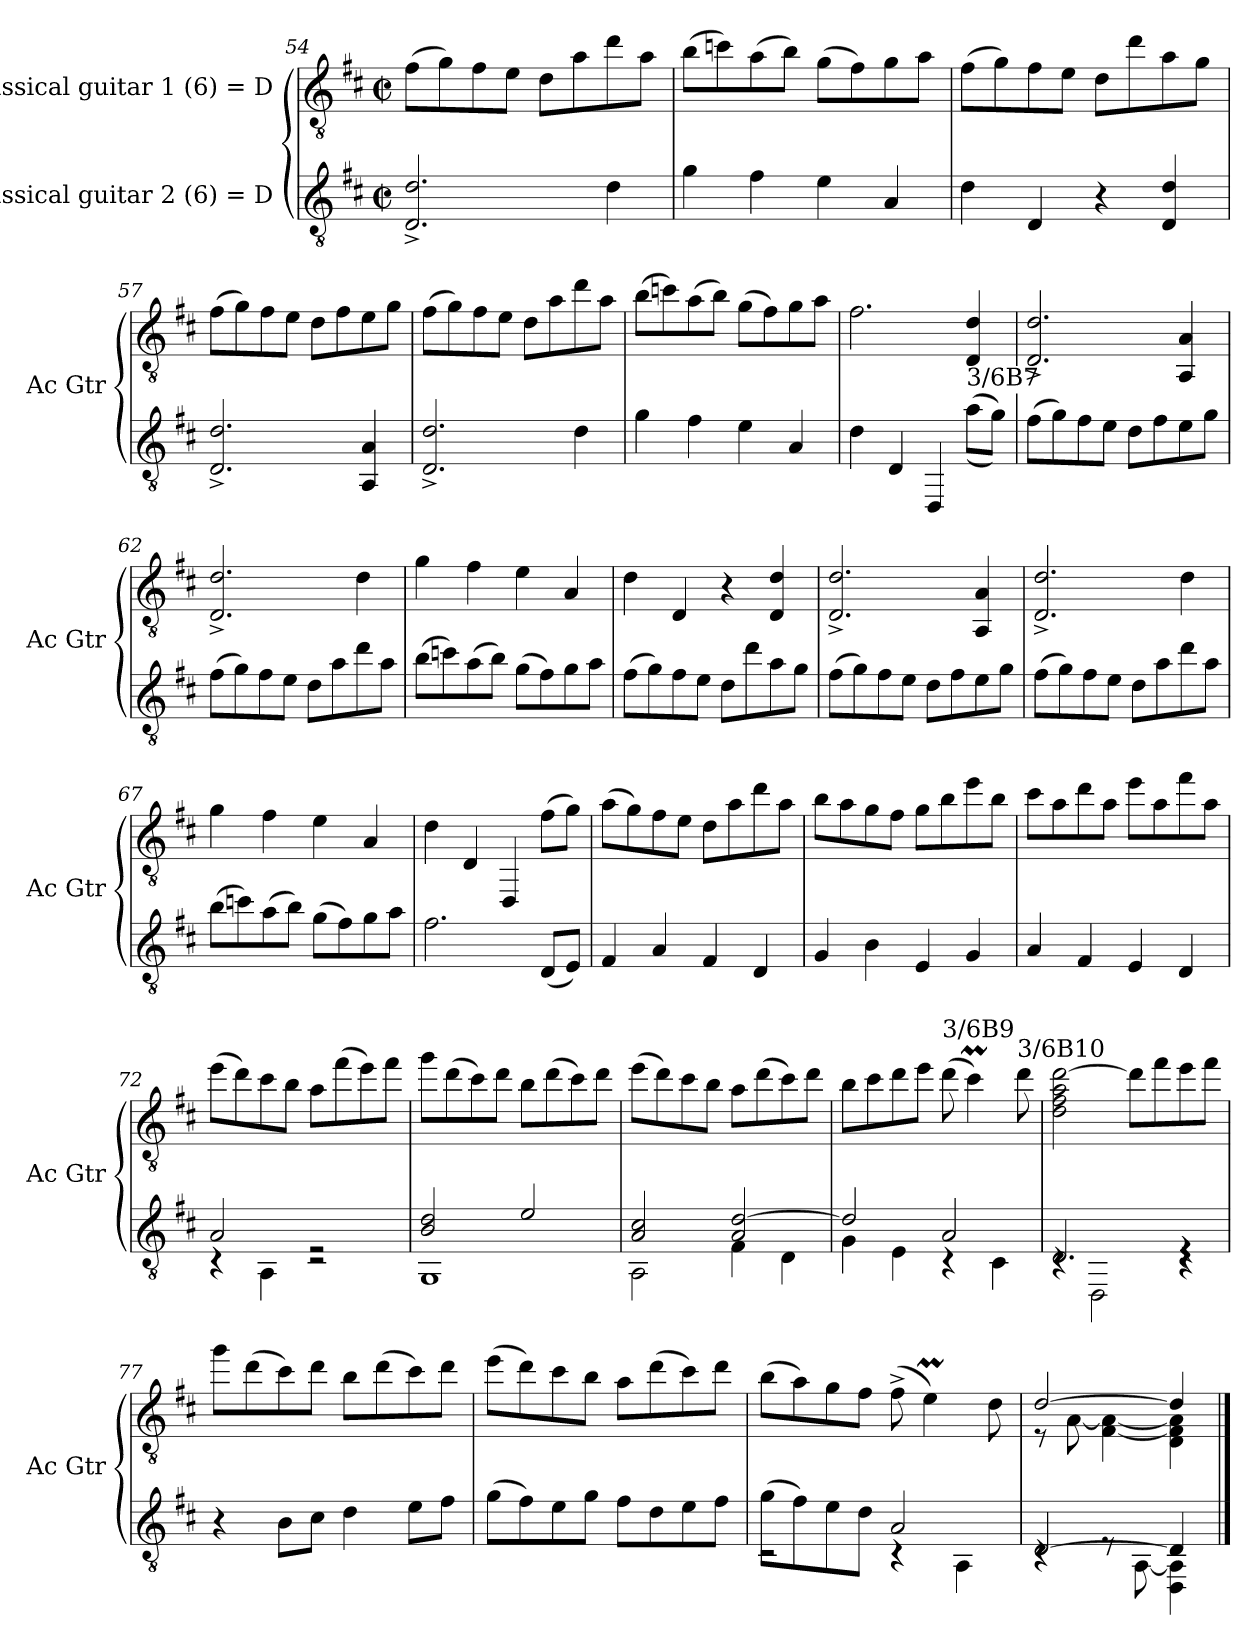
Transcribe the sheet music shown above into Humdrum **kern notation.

**kern	**kern	**dynam
*part2	*part1	*part1
*staff2	*staff1	*staff1
*I"Classical guitar 2 (6) = D	*I"Classical guitar 1 (6) = D	*
*I'Ac Gtr	*I'Ac Gtr	*
*clefGv2	*clefGv2	*
*k[f#c#]	*k[f#c#]	*
*M2/2	*M2/2	*
*met(c|)	*met(c|)	*
=54	=54	=54
2.D/^ 2.d/^	(>8f#\L	.
.	8g\)	.
.	8f#\	.
.	8e\J	.
.	8d\L	.
.	8a\	.
4d\	8dd\	.
.	8a\J	.
=55	=55	=55
4g\	(>8b\L	.
.	8ccn\)	.
4f#\	(>8a\	.
.	8b\J)	.
4e\	(>8g\L	.
.	8f#\)	.
4A/	8g\	.
.	8a\J	.
=56	=56	=56
4d\	(>8f#\L	.
.	8g\)	.
4D/	8f#\	.
.	8e\J	.
4r	8d\L	.
.	8dd\	.
4D/ 4d/	8a\	.
.	8g\J	.
!!LO:LB:g=z
=57	=57	=57
2.D/^ 2.d/^	(>8f#\L	.
.	8g\)	.
.	8f#\	.
.	8e\J	.
.	8d\L	.
.	8f#\	.
4AA/ 4A/	8e\	.
.	8g\J	.
=58	=58	=58
2.D/^ 2.d/^	(>8f#\L	.
.	8g\)	.
.	8f#\	.
.	8e\J	.
.	8d\L	.
.	8a\	.
4d\	8dd\	.
.	8a\J	.
=59	=59	=59
4g\	(>8b\L	.
.	8ccn\)	.
4f#\	(>8a\	.
.	8b\J)	.
4e\	(>8g\L	.
.	8f#\)	.
4A/	8g\	.
.	8a\J	.
=60	=60	=60
4d\	2.f#\	.
4D/	.	.
4DD/	.	.
!LO:TX:a:t=3/6B7	!	!
(>(>8a\L	4D/ 4d/	.
8g\J))	.	.
=61	=61	=61
(>8f#\L	2.D/^ 2.d/^	.
8g\)	.	.
8f#\	.	.
8e\J	.	.
8d\L	.	.
8f#\	.	.
8e\	4AA/ 4A/	.
8g\J	.	.
!!LO:LB:g=z
=62	=62	=62
(>8f#\L	2.D/^ 2.d/^	.
8g\)	.	.
8f#\	.	.
8e\J	.	.
8d\L	.	.
8a\	.	.
8dd\	4d\	.
8a\J	.	.
=63	=63	=63
(>8b\L	4g\	.
8ccn\)	.	.
(>8a\	4f#\	.
8b\J)	.	.
(>8g\L	4e\	.
8f#\)	.	.
8g\	4A/	.
8a\J	.	.
=64	=64	=64
(>8f#\L	4d\	.
8g\)	.	.
8f#\	4D/	.
8e\J	.	.
8d\L	4r	.
8dd\	.	.
8a\	4D/ 4d/	.
8g\J	.	.
=65	=65	=65
(>8f#\L	2.D/^ 2.d/^	.
8g\)	.	.
8f#\	.	.
8e\J	.	.
8d\L	.	.
8f#\	.	.
8e\	4AA/ 4A/	.
8g\J	.	.
=66	=66	=66
(>8f#\L	2.D/^ 2.d/^	.
8g\)	.	.
8f#\	.	.
8e\J	.	.
8d\L	.	.
8a\	.	.
8dd\	4d\	.
8a\J	.	.
!!LO:LB:g=z
=67	=67	=67
(>8b\L	4g\	.
8ccn\)	.	.
(>8a\	4f#\	.
8b\J)	.	.
(>8g\L	4e\	.
8f#\)	.	.
8g\	4A/	.
8a\J	.	.
=68	=68	=68
2.f#\	4d\	.
.	4D/	.
.	4DD/	.
(<8D/L	(>8f#\L	.
8E/J)	8g\J)	.
=69	=69	=69
4F#/	(>8a\L	.
.	8g\)	.
4A/	8f#\	.
.	8e\J	.
4F#/	8d\L	.
.	8a\	.
4D/	8dd\	.
.	8a\J	.
=70	=70	=70
4G/	8b\L	.
.	8a\	.
4B\	8g\	.
.	8f#\J	.
4E/	8g\L	.
.	8b\	.
4G/	8ee\	.
.	8b\J	.
=71	=71	=71
4A/	8cc#\L	.
.	8a\	.
4F#/	8dd\	.
.	8a\J	.
4E/	8ee\L	.
.	8a\	.
4D/	8ff#\	.
.	8a\J	.
!!LO:LB:g=z
=72	=72	=72
*^	*	*
2A/	4rC	(>8ee\L	.
.	.	8dd\)	.
.	4AA\	8cc#\	.
.	.	8b\J	.
2rE	2rC	8a\L	.
.	.	(>8ff#\	.
.	.	8ee\)	.
.	.	8ff#\J	.
=73	=73	=73	=73
2B/ 2d/	1GG	8gg\L	.
.	.	(>8dd\	.
.	.	8cc#\)	.
.	.	8dd\J	.
2e/	.	8b\L	.
.	.	(>8dd\	.
.	.	8cc#\)	.
.	.	8dd\J	.
=74	=74	=74	=74
2A/ 2c#/	2AA\	(>8ee\L	.
.	.	8dd\)	.
.	.	8cc#\	.
.	.	8b\J	.
2A/ [2d/	4F#\	8a\L	.
.	.	(>8dd\	.
.	4D\	8cc#\)	.
.	.	8dd\J	.
=75	=75	=75	=75
2d/]	4G\	8b\L	.
.	.	8cc#\	.
.	4E\	8dd\	.
.	.	8ee\J	.
!	!	!LO:TX:a:t=3/6B9	!
2A/	4rC	(>8dd\	.
.	.	4cc#m\)	.
.	4C#\	.	.
!	!	!LO:TX:a:t=3/6B10	!
.	.	8dd\	.
=76	=76	=76	=76
2.D/	4rC	2d\ 2f#\ 2a\ [2dd\	.
.	2DD\	.	.
.	.	8dd\L]	.
!	!	!	!LO:DY:b
.	.	8ff#\	other-dynamics
4rE	4rC	8ee\	.
.	.	8ff#\J	.
*v	*v	*	*
!!LO:PB:g=z
=77	=77	=77
4r	8gg\L	.
.	(>8dd\	.
8B\L	8cc#\)	.
8c#\J	8dd\J	.
4d\	8b\L	.
.	(>8dd\	.
8e\L	8cc#\)	.
8f#\J	8dd\J	.
=78	=78	=78
(>8g\L	(>8ee\L	.
8f#\)	8dd\)	.
8e\	8cc#\	.
8g\J	8b\J	.
8f#\L	8a\L	.
8d\	(>8dd\	.
8e\	8cc#\)	.
8f#\J	8dd\J	.
=79	=79	=79
*^	*	*
(>8g\L	2rC	(>8b\L	.
8f#\)	.	8a\)	.
8e\	.	8g\	.
8d\J	.	8f#\J	.
2A/	4rC	(>8f#^\	.
.	.	4eM\)	.
.	4AA\	.	.
.	.	8d\	.
=80	=80	=80	=80
*	*	*^	*
[2D/	4rC	[2d/	8rE	.
.	.	.	[8A\	.
.	8rE	.	[4F#\ 4A\_	.
.	[8AA\	.	.	.
4D/]	4DD\ 4AA\]	4d/]	4D\ 4F#\] 4A\]	.
!	!	!	!LO:TX:a:t=D.C. Rigaudon I al fine	!
*v	*v	*	*	*
*	*v	*v	*
==	==	==
*-	*-	*-
